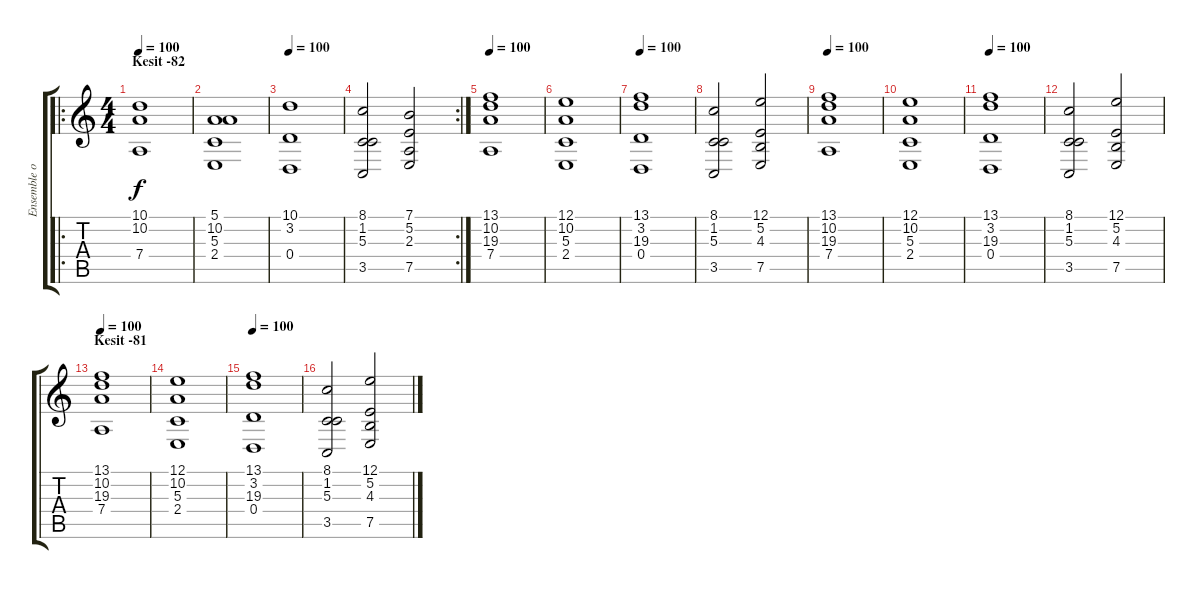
\track ("Ensemble of silence" "Ensemble o") {instrument stringensemble1}
\staff {score tabs}
\tuning (E4 B3 G3 D3 A2 E2) {hide}
\ro
\ts (4 4)
\section ("" "Kesit -82")
\tempo 100
\clef g2
\ks c
(10.1 10.2 7.4).1{dy f} |
(5.1 10.2 5.3 2.4).1 |
\tempo 100
(10.1 3.2 0.4).1 |
\rc 2
(8.1 1.2 5.3 3.5).2 (7.1 5.2 2.3 7.5).2 |
\tempo 100
(13.1 10.2 19.3 7.4).1 |
(12.1 10.2 5.3 2.4).1 |
\tempo 100
(13.1 3.2 19.3 0.4).1 |
(8.1 1.2 5.3 3.5).2 (12.1 5.2 4.3 7.5).2 |
\tempo 100
(13.1 10.2 19.3 7.4).1 |
(12.1 10.2 5.3 2.4).1 |
\tempo 100
(13.1 3.2 19.3 0.4).1 |
(8.1 1.2 5.3 3.5).2 (12.1 5.2 4.3 7.5).2 |
\section ("" "Kesit -81")
\tempo 100
(13.1 10.2 19.3 7.4).1 |
(12.1 10.2 5.3 2.4).1 |
\tempo 100
(13.1 3.2 19.3 0.4).1 |
(8.1 1.2 5.3 3.5).2 (12.1 5.2 4.3 7.5).2
